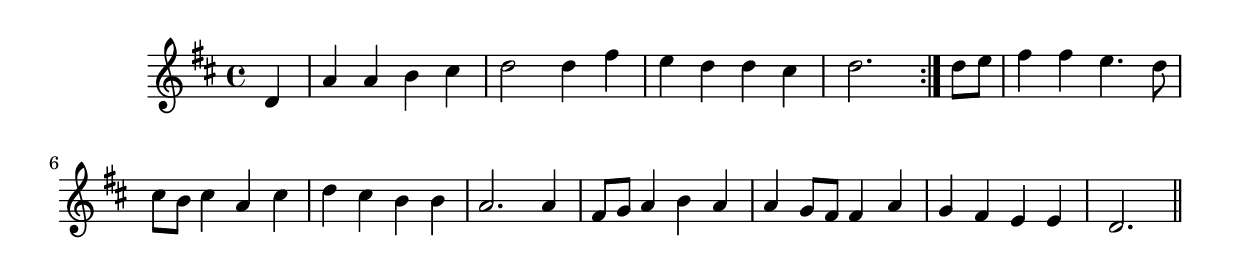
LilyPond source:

\version "2.19.49"
%{\header {
  title = "Chorale, `Valet will ich dir geben'"
  composer = "J.S. Bach"
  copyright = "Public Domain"
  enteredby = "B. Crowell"
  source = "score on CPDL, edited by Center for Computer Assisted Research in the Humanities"
}%}
\score{{\key d \major
\time 4/4
%{\tempo 4=120
%}\relative d' {
  \partial 4
  d4 | a' a b cis | d2 d4 fis | e d d cis | d2. \bar ":|."
  d8 e | fis4 fis e4. d8 | cis8 b cis4 a cis | d cis b b |
  a2. a4 | fis8 g a4 b a | a g8 fis fis4 a4 | g fis e e | d2. 
  \bar "||"
}
}}